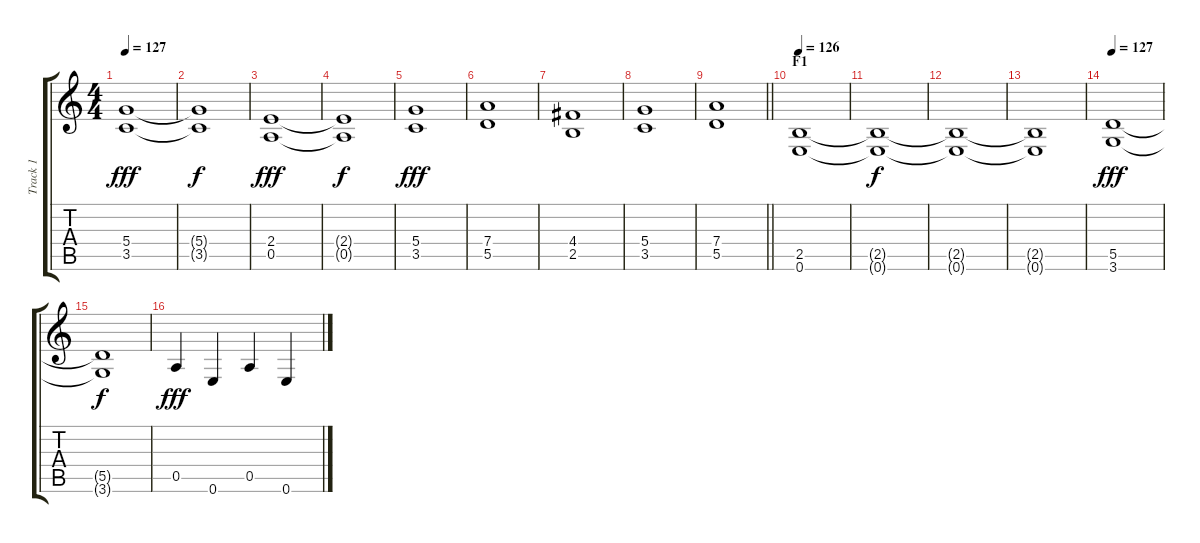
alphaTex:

\track ("Track 1" "Track 1") {instrument distortionguitar}
\staff {score tabs}
\tuning (E4 B3 G3 D3 A2 E2) {hide}
\ts (4 4)
\tempo 127
\clef g2
\ks c
(5.4 3.5).1{dy fff} |
(5.4{t} 3.5{t}).1{dy f} |
(2.4 0.5).1{dy fff} |
(2.4{t} 0.5{t}).1{dy f} |
(5.4 3.5).1{dy fff} |
(7.4 5.5).1 |
(4.4 2.5).1 |
(5.4 3.5).1 |
\barLineRight lightlight
(7.4 5.5).1 |
\section ("" "F1")
\tempo 126
(2.5 0.6).1 |
(2.5{t} 0.6{t}).1{dy f} |
(2.5{t} 0.6{t}).1 |
(2.5{t} 0.6{t}).1 |
\tempo 127
(5.5 3.6).1{dy fff} |
(5.5{t} 3.6{t}).1{dy f} |
0.5.4{dy fff} 0.6.4 0.5.4 0.6.4
